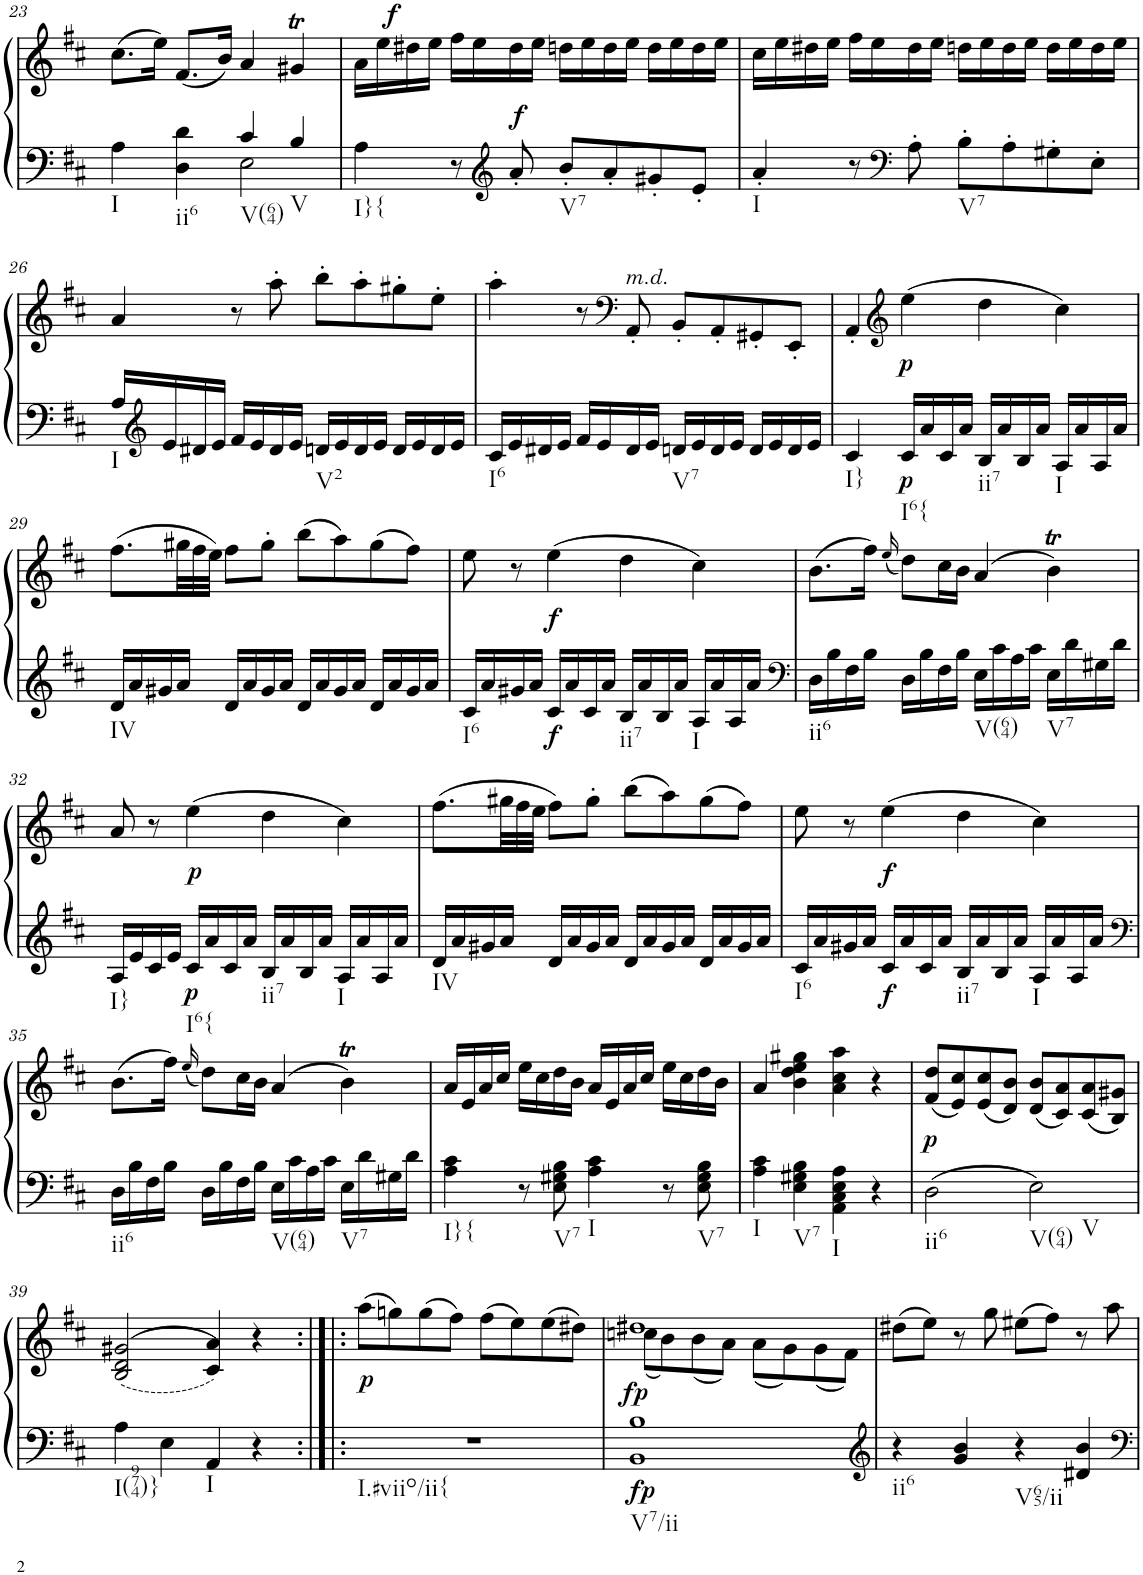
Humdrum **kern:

**kern	**kern	**dynam
*part1	*part1	*part1
*staff2	*staff1	*staff1/2
*I"Piano, Piano right	*	*
*I'Pno.	*	*
!!LO:PB:g=z
*clefF4	*clefG2	*
*k[f#c#]	*k[f#c#]	*
*M4/4	*M4/4	*
*met(c)	*met(c)	*
=23	=23	=23
*^	*	*
!LO:TX:b:t=I	!	!	!
4A\	2ryy	(8.cc#\L	.
.	.	16ee\Jk)	.
!LO:TX:b:t=ii6	!	!	!
4D\ 4d\	.	(8.f#/L	.
.	.	16b/Jk)	.
!LO:TX:b:t=V(64)	!	!	!
4c#/	2E\	4a/	.
!LO:TX:b:t=V	!	!	!
4B/	.	4g#Xt/	.
*v	*v	*	*
=24	=24	=24
!LO:TX:b:t=I}{	!	!
4A\	16a\LL	.
!	!	!LO:DY:a
.	16ee\	f
.	16dd#X\	.
.	16ee\JJ	.
8r	16ff#\LL	.
.	16ee\	.
*clefG2	*	*
!	!	!LO:DY:a=2
8a'/	16dd#\	f
.	16ee\JJ	.
!LO:TX:b:t=V7	!	!
8b'/L	16ddn\LL	.
.	16ee\	.
8a'/	16dd\	.
.	16ee\JJ	.
8g#X'/	16dd\LL	.
.	16ee\	.
8e'/J	16dd\	.
.	16ee\JJ	.
=25	=25	=25
!LO:TX:b:t=I	!	!
4a'/	16cc#\LL	.
.	16ee\	.
.	16dd#X\	.
.	16ee\JJ	.
8r	16ff#\LL	.
.	16ee\	.
*clefF4	*	*
8A'\	16dd#\	.
.	16ee\JJ	.
!LO:TX:b:t=V7	!	!
8B'\L	16ddn\LL	.
.	16ee\	.
8A'\	16dd\	.
.	16ee\JJ	.
8G#X'\	16dd\LL	.
.	16ee\	.
8E'\J	16dd\	.
.	16ee\JJ	.
!!LO:LB:g=z
=26	=26	=26
!LO:TX:b:t=I	!	!
16A/LL	4a/	.
*clefG2	*	*
16e/	.	.
16d#X/	.	.
16e/JJ	.	.
16f#/LL	8r	.
16e/	.	.
16d#/	8aa'\	.
16e/JJ	.	.
!LO:TX:b:t=V2	!	!
16dn/LL	8bb'\L	.
16e/	.	.
16d/	8aa'\	.
16e/JJ	.	.
16d/LL	8gg#X'\	.
16e/	.	.
16d/	8ee'\J	.
16e/JJ	.	.
=27	=27	=27
!LO:TX:b:t=I6	!	!
16c#/LL	4aa'\	.
16e/	.	.
16d#X/	.	.
16e/JJ	.	.
16f#/LL	8r	.
16e/	.	.
*	*clefF4	*
!	!LO:TX:a:i:t=m.d.	!
16d#/	8AA'/	.
16e/JJ	.	.
!LO:TX:b:t=V7	!	!
16dn/LL	8BB'/L	.
16e/	.	.
16d/	8AA'/	.
16e/JJ	.	.
16d/LL	8GG#X'/	.
16e/	.	.
16d/	8EE'/J	.
16e/JJ	.	.
=28	=28	=28
!LO:TX:b:t=I}	!	!
4c#/	4AA'/	.
*	*clefG2	*
!LO:TX:b:t=I6{	!	!
!	!	!LO:DY:b=2
!	!	!LO:DY:n=1:b
16c#/LL	(4ee\	p p
16a/	.	.
16c#/	.	.
16a/JJ	.	.
!LO:TX:b:t=ii7	!	!
16B/LL	4dd\	.
16a/	.	.
16B/	.	.
16a/JJ	.	.
!LO:TX:b:t=I	!	!
16A/LL	4cc#\)	.
16a/	.	.
16A/	.	.
16a/JJ	.	.
!!LO:LB:g=z
=29	=29	=29
!LO:TX:b:t=IV	!	!
16d/LL	(8.ff#\L	.
16a/	.	.
16g#X/	.	.
*	*Xbrackettup	*
16a/JJ	48gg#X\LL	.
.	48ff#\	.
.	48ee\JJJ)	.
16d/LL	8ff#\L	.
16a/	.	.
16g#/	8gg#'\J	.
16a/JJ	.	.
16d/LL	(8bb\L	.
16a/	.	.
16g#/	8aa\)	.
16a/JJ	.	.
16d/LL	(8gg#\	.
16a/	.	.
16g#/	8ff#\J)	.
16a/JJ	.	.
=30	=30	=30
!LO:TX:b:t=I6	!	!
16c#/LL	8ee\	.
16a/	.	.
16g#X/	8r	.
16a/JJ	.	.
!	!	!LO:DY:b=2
!	!	!LO:DY:n=1:b
16c#/LL	(4ee\	f f
16a/	.	.
16c#/	.	.
16a/JJ	.	.
!LO:TX:b:t=ii7	!	!
16B/LL	4dd\	.
16a/	.	.
16B/	.	.
16a/JJ	.	.
!LO:TX:b:t=I	!	!
16A/LL	4cc#\)	.
16a/	.	.
16A/	.	.
16a/JJ	.	.
=31	=31	=31
*clefF4	*	*
!LO:TX:b:t=ii6	!	!
16D\LL	(8.b\L	.
16B\	.	.
16F#\	.	.
16B\JJ	16ff#\Jk)	.
.	(16qee/	.
16D\LL	8dd\L)	.
16B\	.	.
16F#\	16cc#\L	.
16B\JJ	16b\JJ	.
!LO:TX:b:t=V(64)	!	!
16E\LL	(4a/	.
16c#\	.	.
16A\	.	.
16c#\JJ	.	.
!LO:TX:b:t=V7	!	!
16E\LL	4bT\)	.
16d\	.	.
16G#X\	.	.
16d\JJ	.	.
!!LO:LB:g=z
=32	=32	=32
!LO:TX:b:t=I}	!	!
16A/LL	8a/	.
16e/	.	.
16c#/	8r	.
16e/JJ	.	.
!LO:TX:b:t=I6{	!	!
!	!	!LO:DY:b=2
!	!	!LO:DY:n=1:b
16c#/LL	(4ee\	p p
16a/	.	.
16c#/	.	.
16a/JJ	.	.
!LO:TX:b:t=ii7	!	!
16B/LL	4dd\	.
16a/	.	.
16B/	.	.
16a/JJ	.	.
!LO:TX:b:t=I	!	!
16A/LL	4cc#\)	.
16a/	.	.
16A/	.	.
16a/JJ	.	.
=33	=33	=33
!LO:TX:b:t=IV	!	!
16d/LL	(8.ff#\L	.
16a/	.	.
16g#X/	.	.
16a/JJ	48gg#X\LL	.
.	48ff#\	.
.	48ee\JJJ	.
16d/LL	8ff#\L)	.
16a/	.	.
16g#/	8gg#'\J	.
16a/JJ	.	.
16d/LL	(8bb\L	.
16a/	.	.
16g#/	8aa\)	.
16a/JJ	.	.
16d/LL	(8gg#\	.
16a/	.	.
16g#/	8ff#\J)	.
16a/JJ	.	.
=34	=34	=34
!LO:TX:b:t=I6	!	!
16c#/LL	8ee\	.
16a/	.	.
16g#X/	8r	.
16a/JJ	.	.
!	!	!LO:DY:b=2
!	!	!LO:DY:n=1:b
16c#/LL	(4ee\	f f
16a/	.	.
16c#/	.	.
16a/JJ	.	.
!LO:TX:b:t=ii7	!	!
16B/LL	4dd\	.
16a/	.	.
16B/	.	.
16a/JJ	.	.
!LO:TX:b:t=I	!	!
16A/LL	4cc#\)	.
16a/	.	.
16A/	.	.
16a/JJ	.	.
!!LO:LB:g=z
=35	=35	=35
*clefF4	*	*
!LO:TX:b:t=ii6	!	!
16D\LL	(8.b\L	.
16B\	.	.
16F#\	.	.
16B\JJ	16ff#\Jk)	.
.	(16qee/	.
16D\LL	8dd\L)	.
16B\	.	.
16F#\	16cc#\L	.
16B\JJ	16b\JJ	.
!LO:TX:b:t=V(64)	!	!
16E\LL	(4a/	.
16c#\	.	.
16A\	.	.
16c#\JJ	.	.
!LO:TX:b:t=V7	!	!
16E\LL	4bT\)	.
16d\	.	.
16G#X\	.	.
16d\JJ	.	.
=36	=36	=36
!LO:TX:b:t=I}{	!	!
4A\ 4c#\	16a/LL	.
.	16e/	.
.	16a/	.
.	16cc#/JJ	.
8r	16ee\LL	.
.	16cc#\	.
!LO:TX:b:t=V7	!	!
8E\ 8G#X\ 8B\	16dd\	.
.	16b\JJ	.
!LO:TX:b:t=I	!	!
4A\ 4c#\	16a/LL	.
.	16e/	.
.	16a/	.
.	16cc#/JJ	.
8r	16ee\LL	.
.	16cc#\	.
!LO:TX:b:t=V7	!	!
8E\ 8G#\ 8B\	16dd\	.
.	16b\JJ	.
=37	=37	=37
!LO:TX:b:t=I	!	!
4A\ 4c#\	4a/	.
!LO:TX:b:t=V7	!	!
4E\ 4G#X\ 4B\	4b\ 4dd\ 4ee\ 4gg#X\	.
!LO:TX:b:t=I	!	!
4AA\ 4C#\ 4E\ 4A\	4a\ 4cc#\ 4aa\	.
4r	4r	.
=38	=38	=38
!LO:TX:b:t=ii6	!	!
!	!	!LO:DY:b
2D\	(8f#/ 8dd/L	p
.	8e/ 8cc#/)	.
.	(8e/ 8cc#/	.
.	8d/ 8b/J)	.
!LO:TX:b:t=V(64)	!	!
!LO:TX:b:t=V	!	!
2E\	(8d/ 8b/L	.
.	8c#/ 8a/)	.
.	(8c#/ 8a/	.
.	8B/ 8g#X/J)	.
!!LO:LB:g=z
=39	=39	=39
!LO:TX:b:t=I(974)}	!	!
4A\	(>(2B/ 2d/ 2g#X/	.
4E\	.	.
!LO:TX:b:t=I	!	!
4AA/	4c#/ 4a/))	.
4r	4r	.
=40:|!|:	=40:|!|:	=40:|!|:
!LO:TX:b:t=I.#viio/ii{	!	!
!	!	!LO:DY:b
1r	(8aa\L	p
.	8ggn\)	.
.	(8gg\	.
.	8ff#\J)	.
.	(8ff#\L	.
.	8ee\)	.
.	(8ee\	.
.	8dd#X\J)	.
=41	=41	=41
*	*^	*
!LO:TX:b:t=V7/ii	!	!	!
!	!	!	!LO:DY:b=2
!	!	!	!LO:DY:n=1:b
1BB 1B	1dd#X	(8ccn\L	fp fp
.	.	8b\)	.
.	.	(8b\	.
.	.	8a\J)	.
.	.	(8a\L	.
.	.	8g\)	.
.	.	(8g\	.
.	.	8f#\J)	.
*	*v	*v	*
=42	=42	=42
*clefG2	*	*
*	*^	*
!LO:TX:b:t=ii6	!	!	!
*	*v	*v	*
4r	(8dd#X\L	.
.	8ee\J)	.
4g/ 4b/	8r	.
.	8gg\	.
!LO:TX:b:t=V65/ii	!	!
4r	(8ee#X\L	.
.	8ff#\J)	.
4d#X/ 4b/	8r	.
.	8aa\	.
=	=	=
*-	*-	*-
